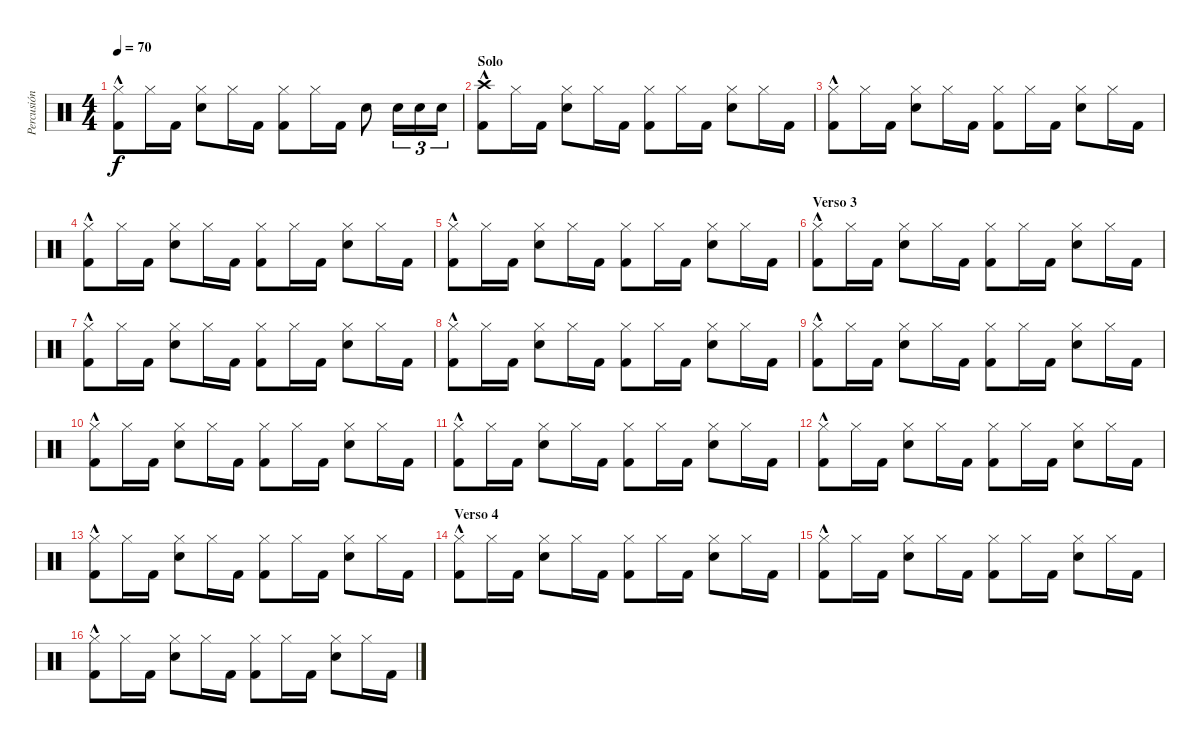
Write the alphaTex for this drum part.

\track ("Percusión" "Percusión") {instrument percussion}
\staff {score}
\articulation defaults
\ts (4 4)
\tempo 70
\clef neutral
\ks c
("Hi-Hat (closed)" "Kick (hit) 2"{hac}).8{dy f} "Hi-Hat (closed)".16 "Kick (hit) 2".16 ("Hi-Hat (closed)" "Snare (hit) 2").8 "Hi-Hat (closed)".16 "Kick (hit) 2".16 ("Hi-Hat (closed)" "Kick (hit) 2").8 "Hi-Hat (closed)".16 "Kick (hit) 2".16 "Snare (hit) 2".8 "Snare (hit) 2".16{tu (3 2)} "Snare (hit) 2".16{tu (3 2)} "Snare (hit) 2".16{tu (3 2)} |
\section ("" "Solo")
("Crash high (hit)" "Kick (hit) 2"{hac}).8 "Hi-Hat (closed)".16 "Kick (hit) 2".16 ("Hi-Hat (closed)" "Snare (hit) 2").8 "Hi-Hat (closed)".16 "Kick (hit) 2".16 ("Hi-Hat (closed)" "Kick (hit) 2").8 "Hi-Hat (closed)".16 "Kick (hit) 2".16 ("Hi-Hat (closed)" "Snare (hit) 2").8 "Hi-Hat (closed)".16 "Kick (hit) 2".16 |
("Hi-Hat (closed)" "Kick (hit) 2"{hac}).8 "Hi-Hat (closed)".16 "Kick (hit) 2".16 ("Hi-Hat (closed)" "Snare (hit) 2").8 "Hi-Hat (closed)".16 "Kick (hit) 2".16 ("Hi-Hat (closed)" "Kick (hit) 2").8 "Hi-Hat (closed)".16 "Kick (hit) 2".16 ("Hi-Hat (closed)" "Snare (hit) 2").8 "Hi-Hat (closed)".16 "Kick (hit) 2".16 |
("Hi-Hat (closed)" "Kick (hit) 2"{hac}).8 "Hi-Hat (closed)".16 "Kick (hit) 2".16 ("Hi-Hat (closed)" "Snare (hit) 2").8 "Hi-Hat (closed)".16 "Kick (hit) 2".16 ("Hi-Hat (closed)" "Kick (hit) 2").8 "Hi-Hat (closed)".16 "Kick (hit) 2".16 ("Hi-Hat (closed)" "Snare (hit) 2").8 "Hi-Hat (closed)".16 "Kick (hit) 2".16 |
("Hi-Hat (closed)" "Kick (hit) 2"{hac}).8 "Hi-Hat (closed)".16 "Kick (hit) 2".16 ("Hi-Hat (closed)" "Snare (hit) 2").8 "Hi-Hat (closed)".16 "Kick (hit) 2".16 ("Hi-Hat (closed)" "Kick (hit) 2").8 "Hi-Hat (closed)".16 "Kick (hit) 2".16 ("Hi-Hat (closed)" "Snare (hit) 2").8 "Hi-Hat (closed)".16 "Kick (hit) 2".16 |
\section ("" "Verso 3")
("Hi-Hat (closed)" "Kick (hit) 2"{hac}).8 "Hi-Hat (closed)".16 "Kick (hit) 2".16 ("Hi-Hat (closed)" "Snare (hit) 2").8 "Hi-Hat (closed)".16 "Kick (hit) 2".16 ("Hi-Hat (closed)" "Kick (hit) 2").8 "Hi-Hat (closed)".16 "Kick (hit) 2".16 ("Hi-Hat (closed)" "Snare (hit) 2").8 "Hi-Hat (closed)".16 "Kick (hit) 2".16 |
("Hi-Hat (closed)" "Kick (hit) 2"{hac}).8 "Hi-Hat (closed)".16 "Kick (hit) 2".16 ("Hi-Hat (closed)" "Snare (hit) 2").8 "Hi-Hat (closed)".16 "Kick (hit) 2".16 ("Hi-Hat (closed)" "Kick (hit) 2").8 "Hi-Hat (closed)".16 "Kick (hit) 2".16 ("Hi-Hat (closed)" "Snare (hit) 2").8 "Hi-Hat (closed)".16 "Kick (hit) 2".16 |
("Hi-Hat (closed)" "Kick (hit) 2"{hac}).8 "Hi-Hat (closed)".16 "Kick (hit) 2".16 ("Hi-Hat (closed)" "Snare (hit) 2").8 "Hi-Hat (closed)".16 "Kick (hit) 2".16 ("Hi-Hat (closed)" "Kick (hit) 2").8 "Hi-Hat (closed)".16 "Kick (hit) 2".16 ("Hi-Hat (closed)" "Snare (hit) 2").8 "Hi-Hat (closed)".16 "Kick (hit) 2".16 |
("Hi-Hat (closed)" "Kick (hit) 2"{hac}).8 "Hi-Hat (closed)".16 "Kick (hit) 2".16 ("Hi-Hat (closed)" "Snare (hit) 2").8 "Hi-Hat (closed)".16 "Kick (hit) 2".16 ("Hi-Hat (closed)" "Kick (hit) 2").8 "Hi-Hat (closed)".16 "Kick (hit) 2".16 ("Hi-Hat (closed)" "Snare (hit) 2").8 "Hi-Hat (closed)".16 "Kick (hit) 2".16 |
("Hi-Hat (closed)" "Kick (hit) 2"{hac}).8 "Hi-Hat (closed)".16 "Kick (hit) 2".16 ("Hi-Hat (closed)" "Snare (hit) 2").8 "Hi-Hat (closed)".16 "Kick (hit) 2".16 ("Hi-Hat (closed)" "Kick (hit) 2").8 "Hi-Hat (closed)".16 "Kick (hit) 2".16 ("Hi-Hat (closed)" "Snare (hit) 2").8 "Hi-Hat (closed)".16 "Kick (hit) 2".16 |
("Hi-Hat (closed)" "Kick (hit) 2"{hac}).8 "Hi-Hat (closed)".16 "Kick (hit) 2".16 ("Hi-Hat (closed)" "Snare (hit) 2").8 "Hi-Hat (closed)".16 "Kick (hit) 2".16 ("Hi-Hat (closed)" "Kick (hit) 2").8 "Hi-Hat (closed)".16 "Kick (hit) 2".16 ("Hi-Hat (closed)" "Snare (hit) 2").8 "Hi-Hat (closed)".16 "Kick (hit) 2".16 |
("Hi-Hat (closed)" "Kick (hit) 2"{hac}).8 "Hi-Hat (closed)".16 "Kick (hit) 2".16 ("Hi-Hat (closed)" "Snare (hit) 2").8 "Hi-Hat (closed)".16 "Kick (hit) 2".16 ("Hi-Hat (closed)" "Kick (hit) 2").8 "Hi-Hat (closed)".16 "Kick (hit) 2".16 ("Hi-Hat (closed)" "Snare (hit) 2").8 "Hi-Hat (closed)".16 "Kick (hit) 2".16 |
("Hi-Hat (closed)" "Kick (hit) 2"{hac}).8 "Hi-Hat (closed)".16 "Kick (hit) 2".16 ("Hi-Hat (closed)" "Snare (hit) 2").8 "Hi-Hat (closed)".16 "Kick (hit) 2".16 ("Hi-Hat (closed)" "Kick (hit) 2").8 "Hi-Hat (closed)".16 "Kick (hit) 2".16 ("Hi-Hat (closed)" "Snare (hit) 2").8 "Hi-Hat (closed)".16 "Kick (hit) 2".16 |
\section ("" "Verso 4")
("Hi-Hat (closed)" "Kick (hit) 2"{hac}).8 "Hi-Hat (closed)".16 "Kick (hit) 2".16 ("Hi-Hat (closed)" "Snare (hit) 2").8 "Hi-Hat (closed)".16 "Kick (hit) 2".16 ("Hi-Hat (closed)" "Kick (hit) 2").8 "Hi-Hat (closed)".16 "Kick (hit) 2".16 ("Hi-Hat (closed)" "Snare (hit) 2").8 "Hi-Hat (closed)".16 "Kick (hit) 2".16 |
("Hi-Hat (closed)" "Kick (hit) 2"{hac}).8 "Hi-Hat (closed)".16 "Kick (hit) 2".16 ("Hi-Hat (closed)" "Snare (hit) 2").8 "Hi-Hat (closed)".16 "Kick (hit) 2".16 ("Hi-Hat (closed)" "Kick (hit) 2").8 "Hi-Hat (closed)".16 "Kick (hit) 2".16 ("Hi-Hat (closed)" "Snare (hit) 2").8 "Hi-Hat (closed)".16 "Kick (hit) 2".16 |
("Hi-Hat (closed)" "Kick (hit) 2"{hac}).8 "Hi-Hat (closed)".16 "Kick (hit) 2".16 ("Hi-Hat (closed)" "Snare (hit) 2").8 "Hi-Hat (closed)".16 "Kick (hit) 2".16 ("Hi-Hat (closed)" "Kick (hit) 2").8 "Hi-Hat (closed)".16 "Kick (hit) 2".16 ("Hi-Hat (closed)" "Snare (hit) 2").8 "Hi-Hat (closed)".16 "Kick (hit) 2".16
